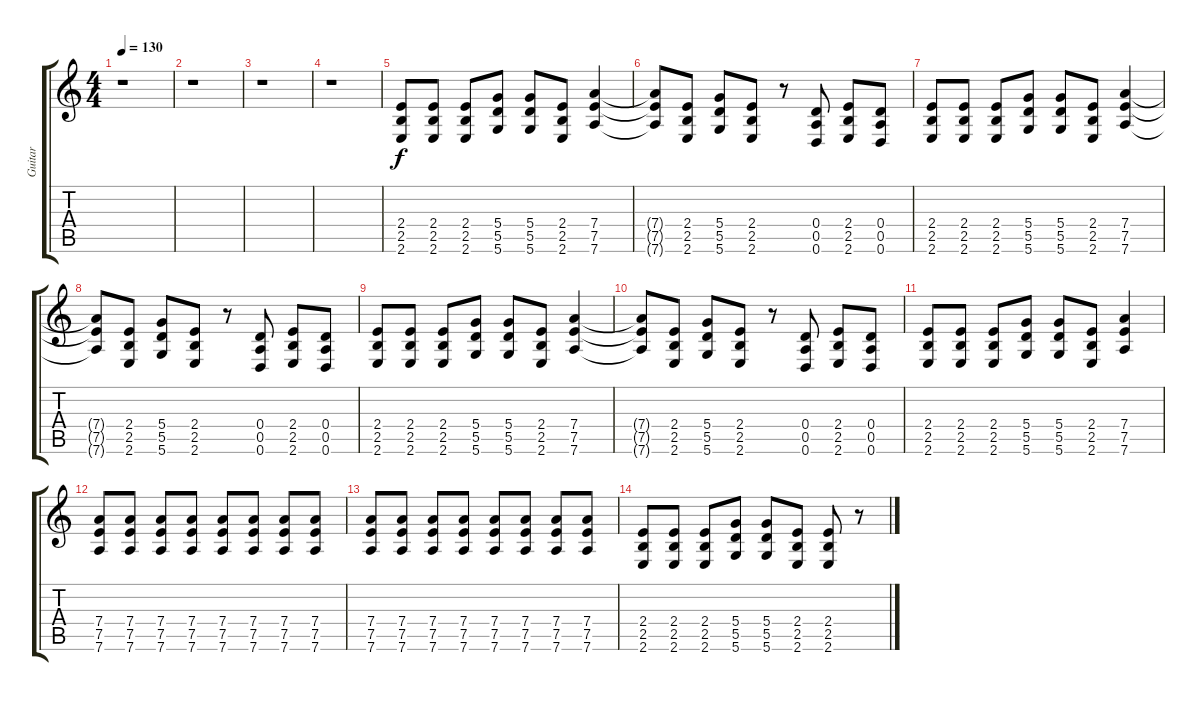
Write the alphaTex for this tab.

\track ("Guitar" "Guitar") {instrument overdrivenguitar}
\staff {score tabs}
\tuning (E4 B3 G3 D3 A2 D2) {hide}
\ts (4 4)
\tempo 130
\clef g2
\ks c
r.1{dy f} |
r.1 |
r.1 |
r.1 |
(2.4 2.5 2.6).8 (2.4 2.5 2.6).8 (2.4 2.5 2.6).8 (5.4 5.5 5.6).8 (5.4 5.5 5.6).8 (2.4 2.5 2.6).8 (7.4 7.5 7.6).4 |
(7.4{t} 7.5{t} 7.6{t}).8 (2.4 2.5 2.6).8 (5.4 5.5 5.6).8 (2.4 2.5 2.6).8 r.8 (0.4 0.5 0.6).8 (2.4 2.5 2.6).8 (0.4 0.5 0.6).8 |
(2.4 2.5 2.6).8 (2.4 2.5 2.6).8 (2.4 2.5 2.6).8 (5.4 5.5 5.6).8 (5.4 5.5 5.6).8 (2.4 2.5 2.6).8 (7.4 7.5 7.6).4 |
(7.4{t} 7.5{t} 7.6{t}).8 (2.4 2.5 2.6).8 (5.4 5.5 5.6).8 (2.4 2.5 2.6).8 r.8 (0.4 0.5 0.6).8 (2.4 2.5 2.6).8 (0.4 0.5 0.6).8 |
(2.4 2.5 2.6).8 (2.4 2.5 2.6).8 (2.4 2.5 2.6).8 (5.4 5.5 5.6).8 (5.4 5.5 5.6).8 (2.4 2.5 2.6).8 (7.4 7.5 7.6).4 |
(7.4{t} 7.5{t} 7.6{t}).8 (2.4 2.5 2.6).8 (5.4 5.5 5.6).8 (2.4 2.5 2.6).8 r.8 (0.4 0.5 0.6).8 (2.4 2.5 2.6).8 (0.4 0.5 0.6).8 |
(2.4 2.5 2.6).8 (2.4 2.5 2.6).8 (2.4 2.5 2.6).8 (5.4 5.5 5.6).8 (5.4 5.5 5.6).8 (2.4 2.5 2.6).8 (7.4 7.5 7.6).4 |
(7.4 7.5 7.6).8 (7.4 7.5 7.6).8 (7.4 7.5 7.6).8 (7.4 7.5 7.6).8 (7.4 7.5 7.6).8 (7.4 7.5 7.6).8 (7.4 7.5 7.6).8 (7.4 7.5 7.6).8 |
(7.4 7.5 7.6).8 (7.4 7.5 7.6).8 (7.4 7.5 7.6).8 (7.4 7.5 7.6).8 (7.4 7.5 7.6).8 (7.4 7.5 7.6).8 (7.4 7.5 7.6).8 (7.4 7.5 7.6).8 |
(2.4 2.5 2.6).8 (2.4 2.5 2.6).8 (2.4 2.5 2.6).8 (5.4 5.5 5.6).8 (5.4 5.5 5.6).8 (2.4 2.5 2.6).8 (2.4 2.5 2.6).8 r.8
